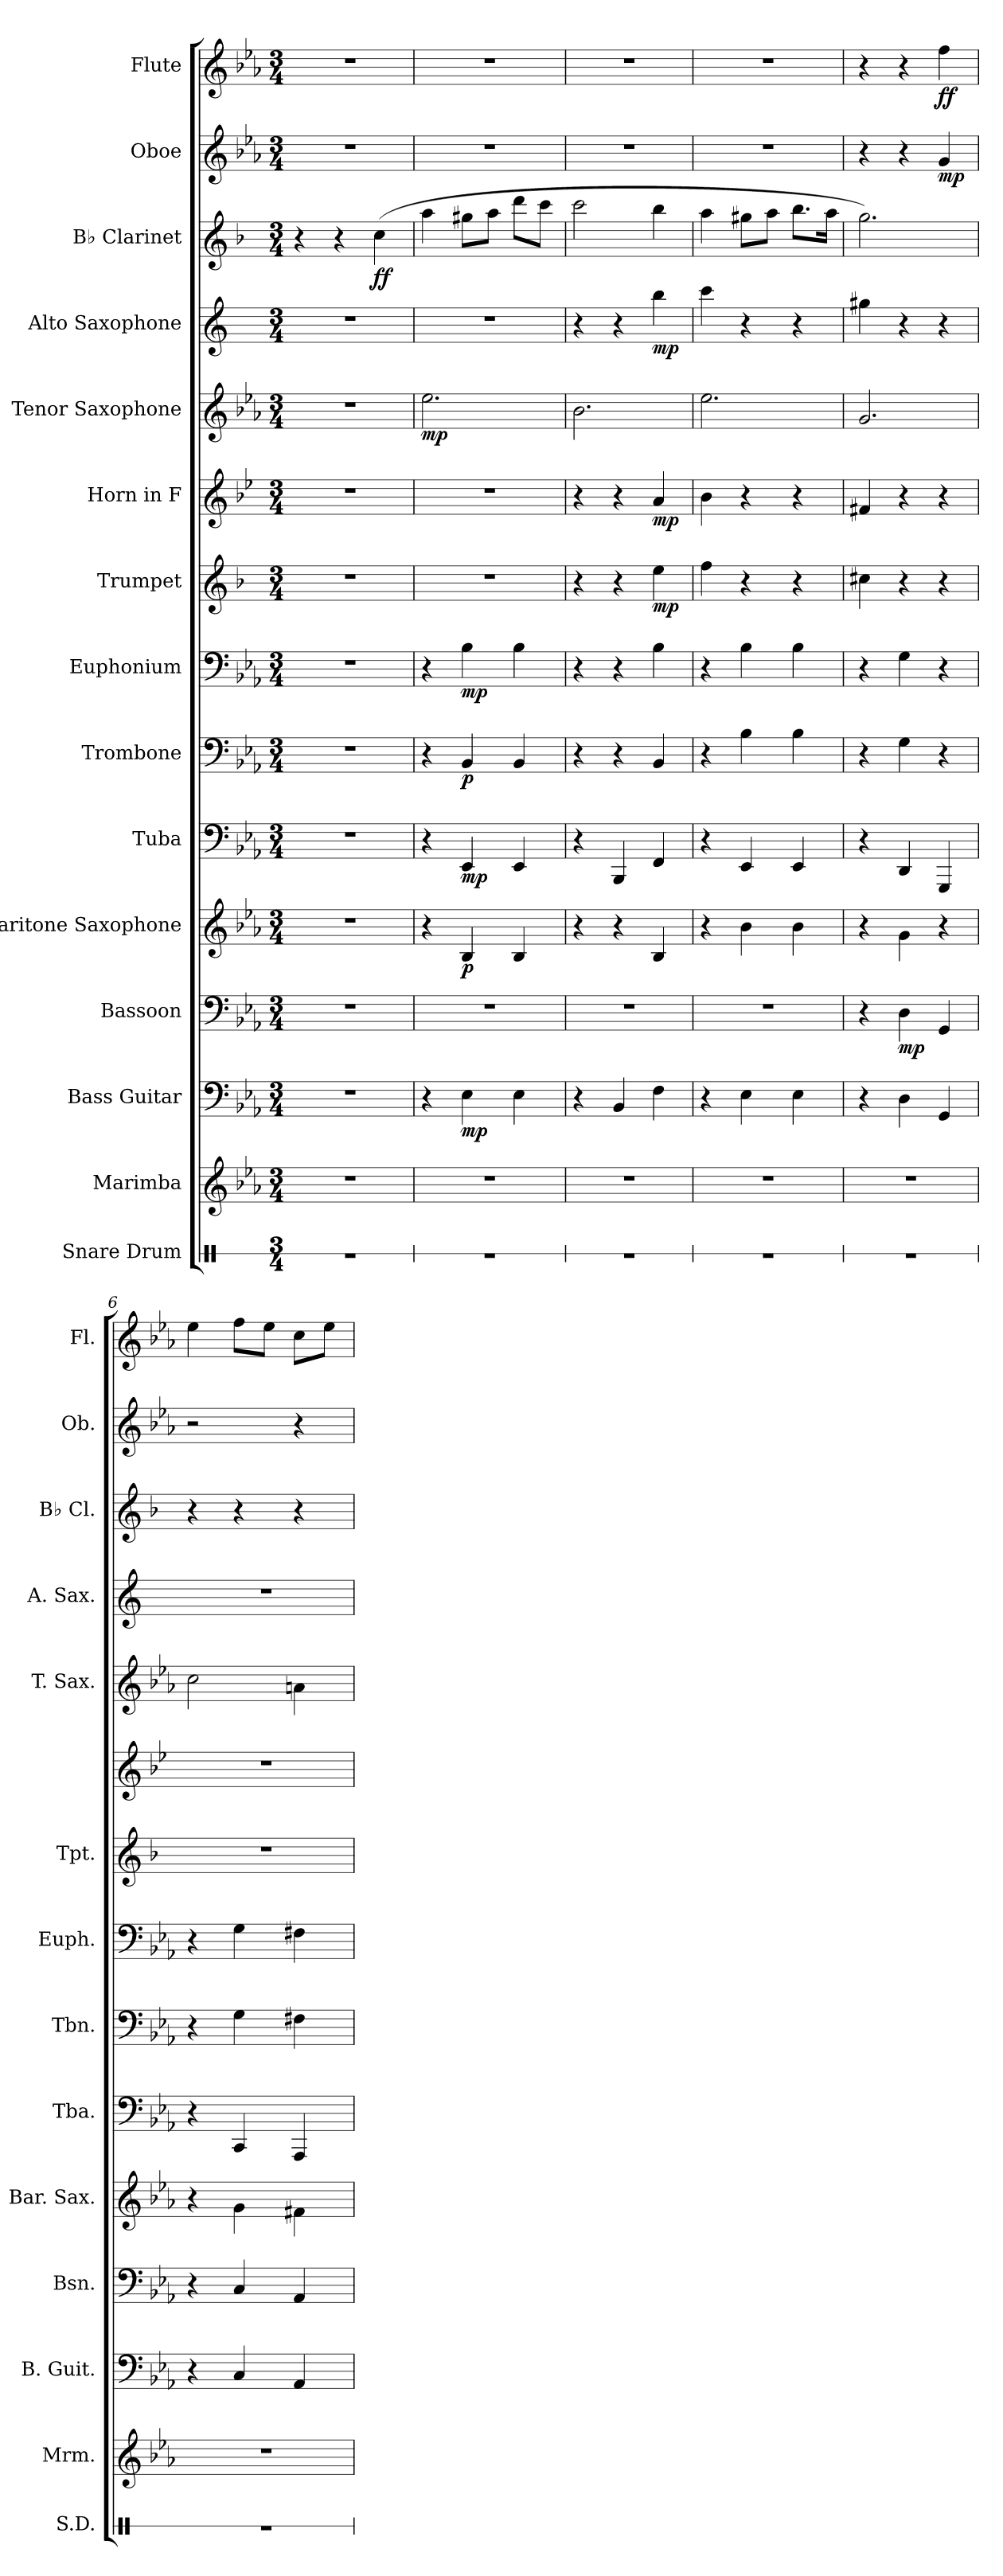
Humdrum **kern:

**kern	**kern	**kern	**dynam	**kern	**dynam	**kern	**dynam	**kern	**dynam	**kern	**dynam	**kern	**dynam	**kern	**dynam	**kern	**dynam	**kern	**dynam	**kern	**dynam	**kern	**dynam	**kern	**dynam	**kern	**dynam
*part15	*part14	*part13	*part13	*part12	*part12	*part11	*part11	*part10	*part10	*part9	*part9	*part8	*part8	*part7	*part7	*part6	*part6	*part5	*part5	*part4	*part4	*part3	*part3	*part2	*part2	*part1	*part1
*staff15	*staff14	*staff13	*staff13	*staff12	*staff12	*staff11	*staff11	*staff10	*staff10	*staff9	*staff9	*staff8	*staff8	*staff7	*staff7	*staff6	*staff6	*staff5	*staff5	*staff4	*staff4	*staff3	*staff3	*staff2	*staff2	*staff1	*staff1
*I"Snare Drum	*I"Marimba	*I"Bass Guitar	*	*I"Bassoon	*	*I"Baritone Saxophone	*	*I"Tuba	*	*I"Trombone	*	*I"Euphonium	*	*I"Trumpet	*	*I"Horn in F	*	*I"Tenor Saxophone	*	*I"Alto Saxophone	*	*I"B♭ Clarinet	*	*I"Oboe	*	*I"Flute	*
*I'S.D.	*I'Mrm.	*I'B. Guit.	*	*I'Bsn.	*	*I'Bar. Sax.	*	*I'Tba.	*	*I'Tbn.	*	*I'Euph.	*	*I'Tpt.	*	*	*	*I'T. Sax.	*	*I'A. Sax.	*	*I'B♭ Cl.	*	*I'Ob.	*	*I'Fl.	*
*stria1	*	*	*	*	*	*	*	*	*	*	*	*	*	*	*	*	*	*	*	*	*	*	*	*	*	*	*
*clefX	*clefG2	*clefF4	*	*clefF4	*	*clefG2	*	*clefF4	*	*clefF4	*	*clefF4	*	*clefG2	*	*clefG2	*	*clefG2	*	*clefG2	*	*clefG2	*	*clefG2	*	*clefG2	*
*	*	*ITrd7c12	*	*	*	*ITrd12c21	*	*	*	*	*	*	*	*ITrd1c2	*	*ITrd4c7	*	*ITrd8c14	*	*ITrd5c9	*	*ITrd1c2	*	*	*	*	*
*k[]	*k[b-e-a-]	*k[b-e-a-]	*	*k[b-e-a-]	*	*k[b-e-a-]	*	*k[b-e-a-]	*	*k[b-e-a-]	*	*k[b-e-a-]	*	*k[b-e-a-]	*	*k[b-e-a-]	*	*k[b-e-a-]	*	*k[b-e-a-]	*	*k[b-e-a-]	*	*k[b-e-a-]	*	*k[b-e-a-]	*
*M3/4	*M3/4	*M3/4	*	*M3/4	*	*M3/4	*	*M3/4	*	*M3/4	*	*M3/4	*	*M3/4	*	*M3/4	*	*M3/4	*	*M3/4	*	*M3/4	*	*M3/4	*	*M3/4	*
*MM100	*MM100	*MM100	*	*MM100	*	*MM100	*	*MM100	*	*MM100	*	*MM100	*	*MM100	*	*MM100	*	*MM100	*	*MM100	*	*MM100	*	*MM100	*	*MM100	*
=1	=1	=1	=1	=1	=1	=1	=1	=1	=1	=1	=1	=1	=1	=1	=1	=1	=1	=1	=1	=1	=1	=1	=1	=1	=1	=1	=1
2.r	2.r	2.r	.	2.r	.	2.r	.	2.r	.	2.r	.	2.r	.	2.r	.	2.r	.	2.r	.	2.r	.	4r	.	2.r	.	2.r	.
.	.	.	.	.	.	.	.	.	.	.	.	.	.	.	.	.	.	.	.	.	.	4r	.	.	.	.	.
!	!	!	!	!	!	!	!	!	!	!	!	!	!	!	!	!	!	!	!	!	!	!	!LO:DY:b	!	!	!	!
.	.	.	.	.	.	.	.	.	.	.	.	.	.	.	.	.	.	.	.	.	.	(>4b-\	ff	.	.	.	.
=2	=2	=2	=2	=2	=2	=2	=2	=2	=2	=2	=2	=2	=2	=2	=2	=2	=2	=2	=2	=2	=2	=2	=2	=2	=2	=2	=2
!	!	!	!	!	!	!	!	!	!	!	!	!	!	!	!	!	!	!	!LO:DY:b	!	!	!	!	!	!	!	!
2.r	2.r	4r	.	2.r	.	4r	.	4r	.	4r	.	4r	.	2.r	.	2.r	.	2.e-\	mp	2.r	.	4gg\	.	2.r	.	2.r	.
!	!	!	!LO:DY:b	!	!	!	!LO:DY:b	!	!LO:DY:b	!	!LO:DY:b	!	!LO:DY:b	!	!	!	!	!	!	!	!	!	!	!	!	!	!
.	.	4EE-\	mp	.	.	4BB-/	p	4EE-/	mp	4BB-/	p	4B-\	mp	.	.	.	.	.	.	.	.	8ff#X\L	.	.	.	.	.
.	.	.	.	.	.	.	.	.	.	.	.	.	.	.	.	.	.	.	.	.	.	8gg\J	.	.	.	.	.
.	.	4EE-\	.	.	.	4BB-/	.	4EE-/	.	4BB-/	.	4B-\	.	.	.	.	.	.	.	.	.	8ccc\L	.	.	.	.	.
.	.	.	.	.	.	.	.	.	.	.	.	.	.	.	.	.	.	.	.	.	.	8bb-\J	.	.	.	.	.
=3	=3	=3	=3	=3	=3	=3	=3	=3	=3	=3	=3	=3	=3	=3	=3	=3	=3	=3	=3	=3	=3	=3	=3	=3	=3	=3	=3
2.r	2.r	4r	.	2.r	.	4r	.	4r	.	4r	.	4r	.	4r	.	4r	.	2.B-\	.	4r	.	2bb-\	.	2.r	.	2.r	.
.	.	4BBB-/	.	.	.	4r	.	4BBB-/	.	4r	.	4r	.	4r	.	4r	.	.	.	4r	.	.	.	.	.	.	.
!	!	!	!	!	!	!	!	!	!	!	!	!	!	!	!LO:DY:b	!	!LO:DY:b	!	!	!	!LO:DY:b	!	!	!	!	!	!
.	.	4FF\	.	.	.	4BB-/	.	4FF/	.	4BB-/	.	4B-\	.	4dd\	mp	4d/	mp	.	.	4dd\	mp	4aa-\	.	.	.	.	.
=4	=4	=4	=4	=4	=4	=4	=4	=4	=4	=4	=4	=4	=4	=4	=4	=4	=4	=4	=4	=4	=4	=4	=4	=4	=4	=4	=4
2.r	2.r	4r	.	2.r	.	4r	.	4r	.	4r	.	4r	.	4ee-\	.	4e-\	.	2.e-\	.	4ee-\	.	4gg\	.	2.r	.	2.r	.
.	.	4EE-\	.	.	.	4B-\	.	4EE-/	.	4B-\	.	4B-\	.	4r	.	4r	.	.	.	4r	.	8ff#X\L	.	.	.	.	.
.	.	.	.	.	.	.	.	.	.	.	.	.	.	.	.	.	.	.	.	.	.	8gg\J	.	.	.	.	.
.	.	4EE-\	.	.	.	4B-\	.	4EE-/	.	4B-\	.	4B-\	.	4r	.	4r	.	.	.	4r	.	8.aa-\L	.	.	.	.	.
.	.	.	.	.	.	.	.	.	.	.	.	.	.	.	.	.	.	.	.	.	.	16gg\Jk	.	.	.	.	.
=5	=5	=5	=5	=5	=5	=5	=5	=5	=5	=5	=5	=5	=5	=5	=5	=5	=5	=5	=5	=5	=5	=5	=5	=5	=5	=5	=5
2.r	2.r	4r	.	4r	.	4r	.	4r	.	4r	.	4r	.	4bn\	.	4Bn/	.	2.G/	.	4bn\	.	2.ff\)	.	4r	.	4r	.
!	!	!	!	!	!LO:DY:b	!	!	!	!	!	!	!	!	!	!	!	!	!	!	!	!	!	!	!	!	!	!
.	.	4DD\	.	4D\	mp	4G\	.	4DD/	.	4G\	.	4G\	.	4r	.	4r	.	.	.	4r	.	.	.	4r	.	4r	.
!	!	!	!	!	!	!	!	!	!	!	!	!	!	!	!	!	!	!	!	!	!	!	!	!	!LO:DY:b	!	!LO:DY:b
.	.	4GGG/	.	4GG/	.	4r	.	4GGG/	.	4r	.	4r	.	4r	.	4r	.	.	.	4r	.	.	.	4g/	mp	4ff\	ff
=6	=6	=6	=6	=6	=6	=6	=6	=6	=6	=6	=6	=6	=6	=6	=6	=6	=6	=6	=6	=6	=6	=6	=6	=6	=6	=6	=6
2.r	2.r	4r	.	4r	.	4r	.	4r	.	4r	.	4r	.	2.r	.	2.r	.	2c\	.	2.r	.	4r	.	2r	.	4ee-\	.
.	.	4CC/	.	4C/	.	4G\	.	4CC/	.	4G\	.	4G\	.	.	.	.	.	.	.	.	.	4r	.	.	.	8ff\L	.
.	.	.	.	.	.	.	.	.	.	.	.	.	.	.	.	.	.	.	.	.	.	.	.	.	.	8ee-\J	.
.	.	4AAA-/	.	4AA-/	.	4F#X\	.	4AAA-/	.	4F#X\	.	4F#X\	.	.	.	.	.	4An\	.	.	.	4r	.	4r	.	8cc\L	.
.	.	.	.	.	.	.	.	.	.	.	.	.	.	.	.	.	.	.	.	.	.	.	.	.	.	8ee-\J	.
=	=	=	=	=	=	=	=	=	=	=	=	=	=	=	=	=	=	=	=	=	=	=	=	=	=	=	=
*-	*-	*-	*-	*-	*-	*-	*-	*-	*-	*-	*-	*-	*-	*-	*-	*-	*-	*-	*-	*-	*-	*-	*-	*-	*-	*-	*-
